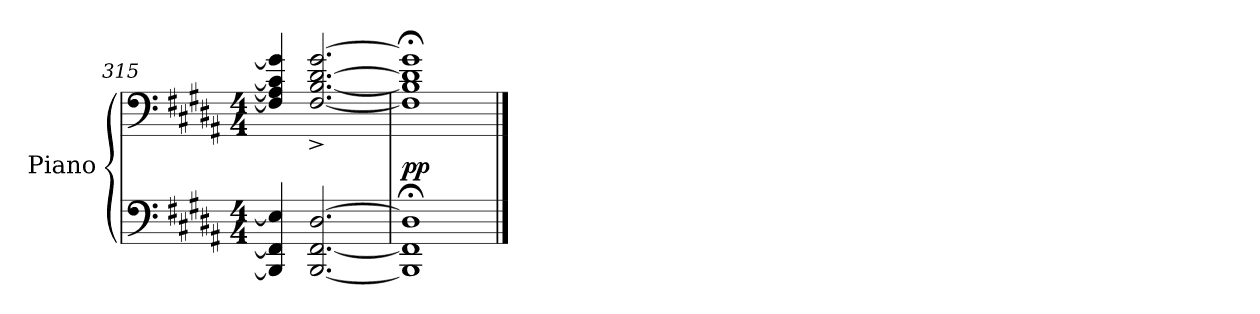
**kern	**kern	**dynam
*part1	*part1	*part1
*staff2	*staff1	*staff1/2
*I"Piano	*	*
*I'Pno	*	*
*clefF4	*clefF4	*
*k[f#c#g#d#a#]	*k[f#c#g#d#a#]	*
*M4/4	*M4/4	*
=315	=315	=315
4BBB]/ 4FF#]/ 4E]/	4F#]/ 4A#]/ 4c##]/ 4g#]/	.
[2.BBB/ [2.FF#/ [2.D#/	[2.F#^/ [2.B^/ [2.d#^/ [2.g#^/	.
=316	=316	=316
1BBB];< 1FF#];< 1D#];<	1F#];< 1B];< 1d#];< 1g#];<	pp
==	==	==
*-	*-	*-
